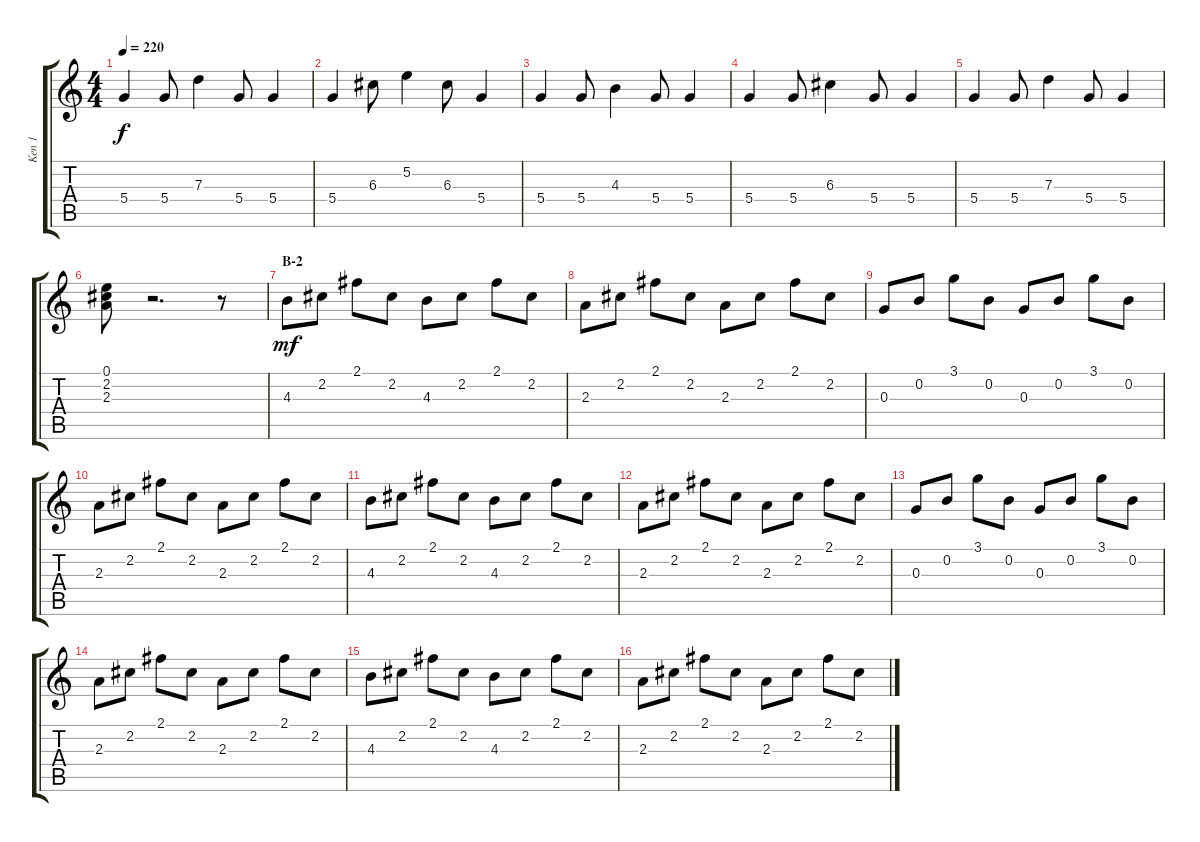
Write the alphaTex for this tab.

\track ("Ken 1" "Ken 1") {instrument electricguitarjazz}
\staff {score tabs}
\tuning (E4 B3 G3 D3 A2 E2) {hide}
\ts (4 4)
\tempo 220
\clef g2
\ks c
5.4.4{dy f} 5.4.8 7.3.4 5.4.8 5.4.4 |
5.4.4 6.3.8 5.2.4 6.3.8 5.4.4 |
5.4.4 5.4.8 4.3.4 5.4.8 5.4.4 |
5.4.4 5.4.8 6.3.4 5.4.8 5.4.4 |
5.4.4 5.4.8 7.3.4 5.4.8 5.4.4 |
(0.1 2.2 2.3).8 r.2{d} r.8 |
\section ("" "B-2")
4.3.8{dy mf} 2.2.8 2.1.8 2.2.8 4.3.8 2.2.8 2.1.8 2.2.8 |
2.3.8 2.2.8 2.1.8 2.2.8 2.3.8 2.2.8 2.1.8 2.2.8 |
0.3.8 0.2.8 3.1.8 0.2.8 0.3.8 0.2.8 3.1.8 0.2.8 |
2.3.8 2.2.8 2.1.8 2.2.8 2.3.8 2.2.8 2.1.8 2.2.8 |
4.3.8 2.2.8 2.1.8 2.2.8 4.3.8 2.2.8 2.1.8 2.2.8 |
2.3.8 2.2.8 2.1.8 2.2.8 2.3.8 2.2.8 2.1.8 2.2.8 |
0.3.8 0.2.8 3.1.8 0.2.8 0.3.8 0.2.8 3.1.8 0.2.8 |
2.3.8 2.2.8 2.1.8 2.2.8 2.3.8 2.2.8 2.1.8 2.2.8 |
4.3.8 2.2.8 2.1.8 2.2.8 4.3.8 2.2.8 2.1.8 2.2.8 |
2.3.8 2.2.8 2.1.8 2.2.8 2.3.8 2.2.8 2.1.8 2.2.8
